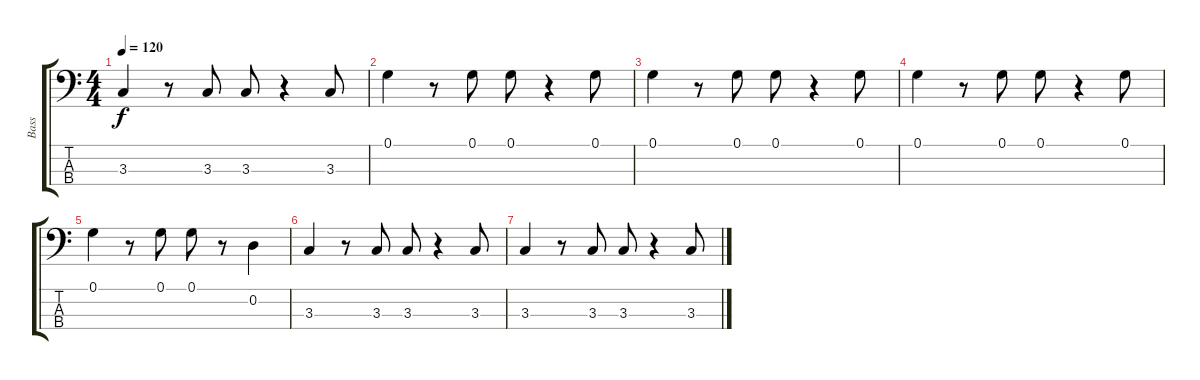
\track ("Bass" "Bass") {instrument electricbassfinger}
\staff {score tabs}
\tuning (G2 D2 A1 E1) {hide}
\ts (4 4)
\tempo 120
\clef f4
\ks c
3.3.4{dy f} r.8 3.3.8 3.3.8 r.4 3.3.8 |
0.1.4 r.8 0.1.8 0.1.8 r.4 0.1.8 |
0.1.4 r.8 0.1.8 0.1.8 r.4 0.1.8 |
0.1.4 r.8 0.1.8 0.1.8 r.4 0.1.8 |
0.1.4 r.8 0.1.8 0.1.8 r.8 0.2.4 |
3.3.4 r.8 3.3.8 3.3.8 r.4 3.3.8 |
3.3.4 r.8 3.3.8 3.3.8 r.4 3.3.8
